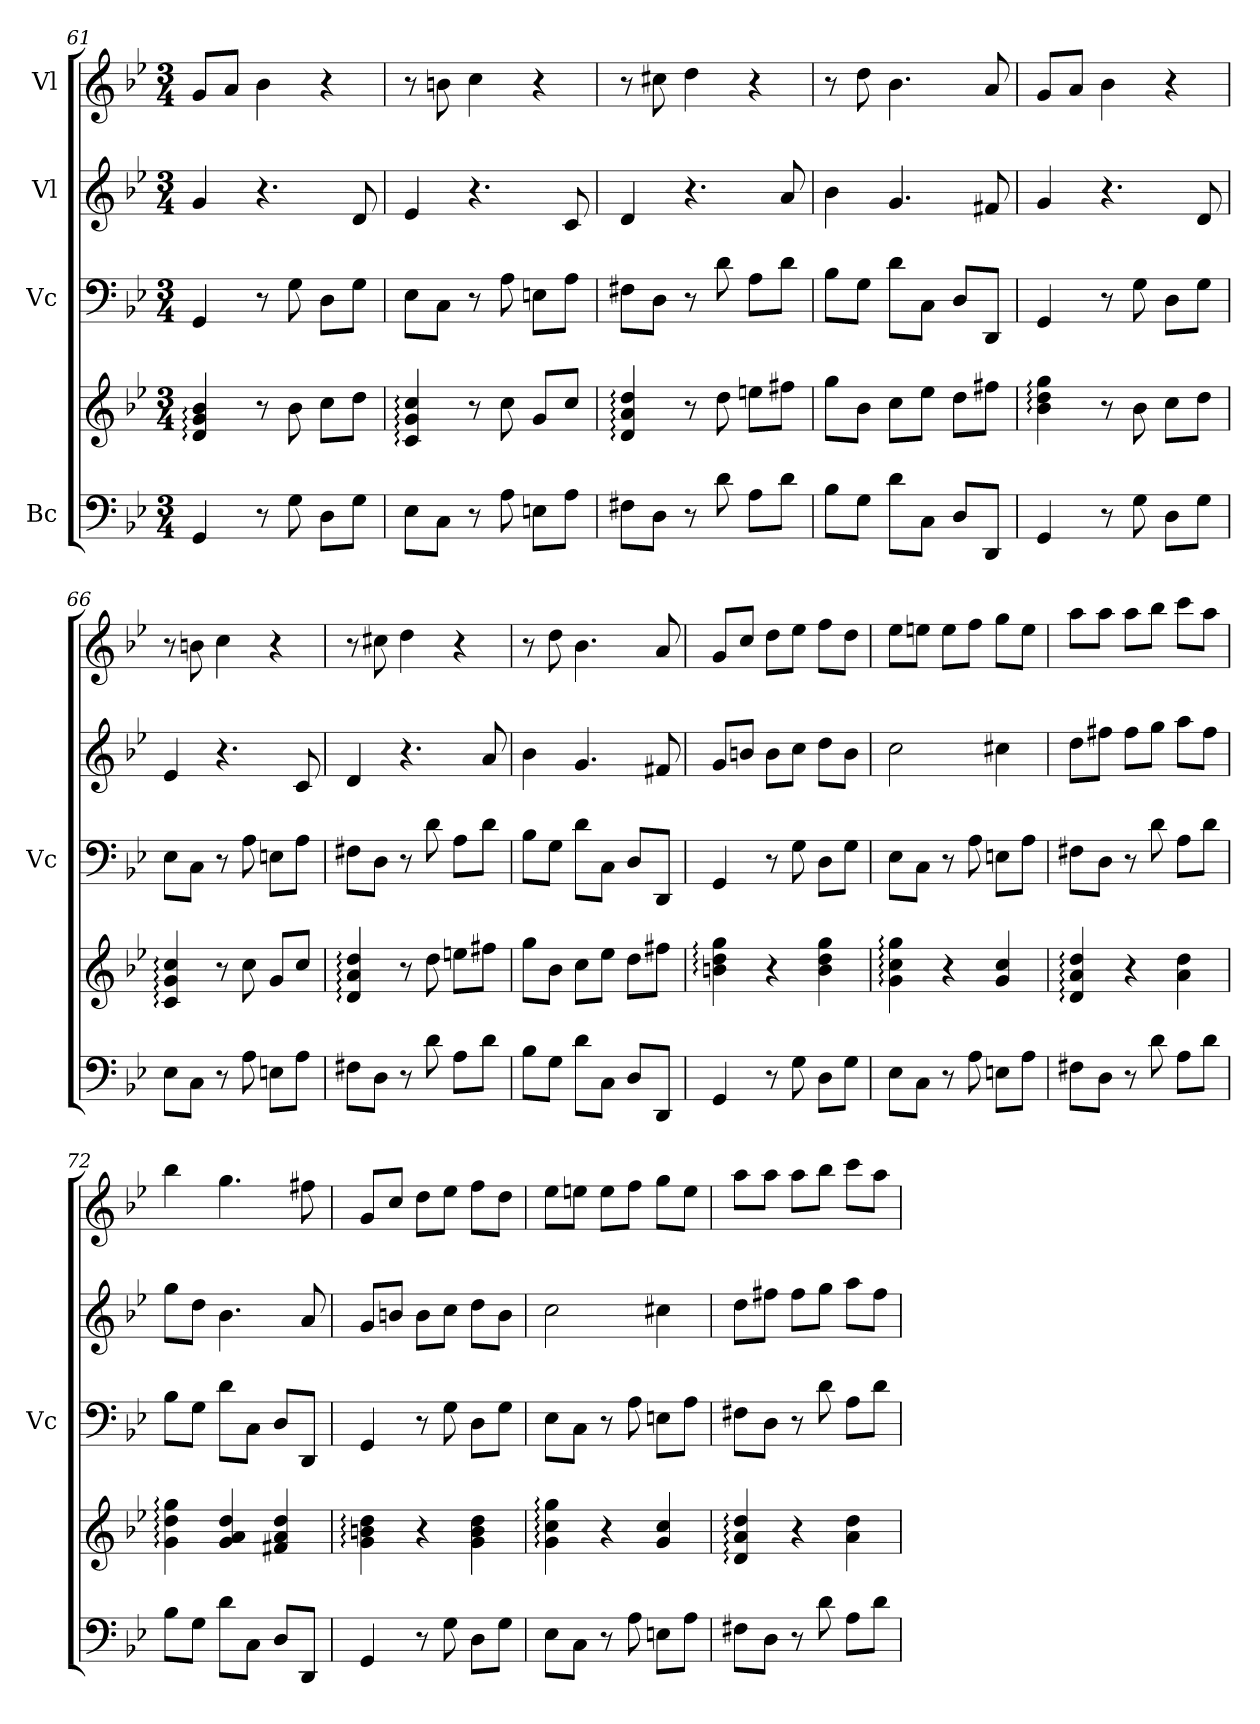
**kern	**kern	**kern	**kern	**kern
*part4	*part4	*part3	*part2	*part1
*staff5	*staff4	*staff3	*staff2	*staff1
*I"Bc	*	*I"Vc	*I"Vl	*I"Vl
*	*	*I'Vc	*	*
*clefF4	*clefG2	*clefF4	*clefG2	*clefG2
*k[b-e-]	*k[b-e-]	*k[b-e-]	*k[b-e-]	*k[b-e-]
*M3/4	*M3/4	*M3/4	*M3/4	*M3/4
=61	=61	=61	=61	=61
4GG/	4d/: 4g/: 4b-/:	4GG/	4g/	8g/L
.	.	.	.	8a/J
8r	8r	8r	4.r	4b-\
8G\	8b-\	8G\	.	.
8D\L	8cc\L	8D\L	.	4r
8G\J	8dd\J	8G\J	8d/	.
!!LO:LB:g=z
=62	=62	=62	=62	=62
8E-\L	4c/: 4g/: 4cc/:	8E-\L	4e-/	8r
8C\J	.	8C\J	.	8bn\
8r	8r	8r	4.r	4cc\
8A\	8cc\	8A\	.	.
8En\L	8g/L	8En\L	.	4r
8A\J	8cc/J	8A\J	8c/	.
=63	=63	=63	=63	=63
8F#X\L	4d/: 4a/: 4dd/:	8F#X\L	4d/	8r
8D\J	.	8D\J	.	8cc#X\
8r	8r	8r	4.r	4dd\
8d\	8dd\	8d\	.	.
8A\L	8een\L	8A\L	.	4r
8d\J	8ff#X\J	8d\J	8a/	.
=64	=64	=64	=64	=64
8B-\L	8gg\L	8B-\L	4b-\	8r
8G\J	8b-\J	8G\J	.	8dd\
8d\L	8cc\L	8d\L	4.g/	4.b-\
8C\J	8ee-\J	8C\J	.	.
8D/L	8dd\L	8D/L	.	.
8DD/J	8ff#X\J	8DD/J	8f#X/	8a/
=65	=65	=65	=65	=65
4GG/	4b-\: 4dd\: 4gg\:	4GG/	4g/	8g/L
.	.	.	.	8a/J
8r	8r	8r	4.r	4b-\
8G\	8b-\	8G\	.	.
8D\L	8cc\L	8D\L	.	4r
8G\J	8dd\J	8G\J	8d/	.
=66	=66	=66	=66	=66
8E-\L	4c/: 4g/: 4cc/:	8E-\L	4e-/	8r
8C\J	.	8C\J	.	8bn\
8r	8r	8r	4.r	4cc\
8A\	8cc\	8A\	.	.
8En\L	8g/L	8En\L	.	4r
8A\J	8cc/J	8A\J	8c/	.
=67	=67	=67	=67	=67
8F#X\L	4d/: 4a/: 4dd/:	8F#X\L	4d/	8r
8D\J	.	8D\J	.	8cc#X\
8r	8r	8r	4.r	4dd\
8d\	8dd\	8d\	.	.
8A\L	8een\L	8A\L	.	4r
8d\J	8ff#X\J	8d\J	8a/	.
!!LO:LB:g=z
=68	=68	=68	=68	=68
8B-\L	8gg\L	8B-\L	4b-\	8r
8G\J	8b-\J	8G\J	.	8dd\
8d\L	8cc\L	8d\L	4.g/	4.b-\
8C\J	8ee-\J	8C\J	.	.
8D/L	8dd\L	8D/L	.	.
8DD/J	8ff#X\J	8DD/J	8f#X/	8a/
=69	=69	=69	=69	=69
4GG/	4bn\: 4dd\: 4gg\:	4GG/	8g/L	8g/L
.	.	.	8bn/J	8cc/J
8r	4r	8r	8b\L	8dd\L
8G\	.	8G\	8cc\J	8ee-\J
8D\L	4b\ 4dd\ 4gg\	8D\L	8dd\L	8ff\L
8G\J	.	8G\J	8b\J	8dd\J
=70	=70	=70	=70	=70
8E-\L	4g\: 4cc\: 4gg\:	8E-\L	2cc\	8ee-\L
8C\J	.	8C\J	.	8een\J
8r	4r	8r	.	8ee\L
8A\	.	8A\	.	8ff\J
8En\L	4g/ 4cc/	8En\L	4cc#X\	8gg\L
8A\J	.	8A\J	.	8ee\J
=71	=71	=71	=71	=71
8F#X\L	4d/: 4a/: 4dd/:	8F#X\L	8dd\L	8aa\L
8D\J	.	8D\J	8ff#X\J	8aa\J
8r	4r	8r	8ff#\L	8aa\L
8d\	.	8d\	8gg\J	8bb-\J
8A\L	4a\ 4dd\	8A\L	8aa\L	8ccc\L
8d\J	.	8d\J	8ff#\J	8aa\J
=72	=72	=72	=72	=72
8B-\L	4g\: 4dd\: 4gg\:	8B-\L	8gg\L	4bb-\
8G\J	.	8G\J	8dd\J	.
8d\L	4g/ 4a/ 4dd/	8d\L	4.b-\	4.gg\
8C\J	.	8C\J	.	.
8D/L	4f#X/ 4a/ 4dd/	8D/L	.	.
8DD/J	.	8DD/J	8a/	8ff#X\
=73	=73	=73	=73	=73
4GG/	4g\: 4bn\: 4dd\:	4GG/	8g/L	8g/L
.	.	.	8bn/J	8cc/J
8r	4r	8r	8b\L	8dd\L
8G\	.	8G\	8cc\J	8ee-\J
8D\L	4g\ 4b\ 4dd\	8D\L	8dd\L	8ff\L
8G\J	.	8G\J	8b\J	8dd\J
!!LO:PB:g=z
=74	=74	=74	=74	=74
8E-\L	4g\: 4cc\: 4gg\:	8E-\L	2cc\	8ee-\L
8C\J	.	8C\J	.	8een\J
8r	4r	8r	.	8ee\L
8A\	.	8A\	.	8ff\J
8En\L	4g/ 4cc/	8En\L	4cc#X\	8gg\L
8A\J	.	8A\J	.	8ee\J
=75	=75	=75	=75	=75
8F#X\L	4d/: 4a/: 4dd/:	8F#X\L	8dd\L	8aa\L
8D\J	.	8D\J	8ff#X\J	8aa\J
8r	4r	8r	8ff#\L	8aa\L
8d\	.	8d\	8gg\J	8bb-\J
8A\L	4a\ 4dd\	8A\L	8aa\L	8ccc\L
8d\J	.	8d\J	8ff#\J	8aa\J
=	=	=	=	=
*-	*-	*-	*-	*-
